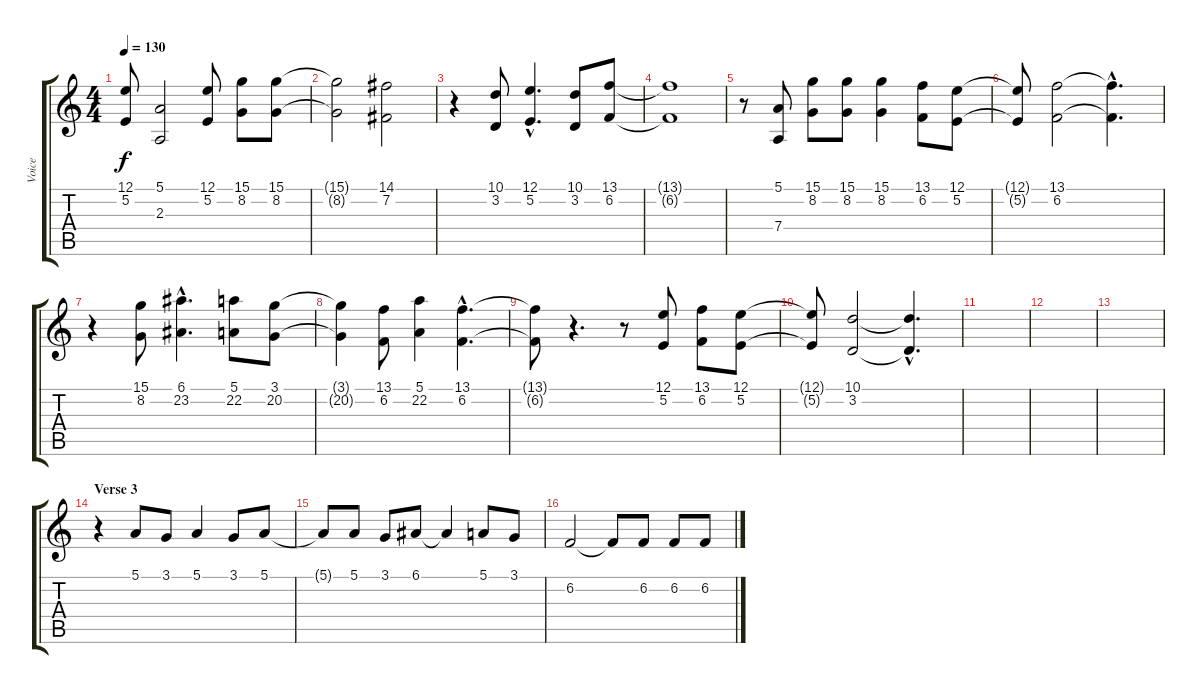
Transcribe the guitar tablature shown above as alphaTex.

\track ("Voice" "Voice") {instrument voiceoohs}
\staff {score tabs}
\tuning (E4 B3 G3 D3 A2 E2) {hide}
\ts (4 4)
\tempo 130
\clef g2
\ks c
(12.1{t} 5.2{t}).8{dy f} (5.1 2.3).2 (12.1 5.2).8 (15.1 8.2).8 (15.1 8.2).8 |
(15.1{t} 8.2{t}).2 (14.1 7.2).2 |
r.4 (10.1 3.2).8 (12.1{hac} 5.2{hac}).4{d} (10.1 3.2).8 (13.1 6.2).8 |
(13.1{t} 6.2{t}).1 |
r.8 (5.1 7.4).8 (15.1 8.2).8 (15.1 8.2).8 (15.1 8.2).4 (13.1 6.2).8 (12.1 5.2).8 |
(12.1{t} 5.2{t}).8 (13.1 6.2).2 (13.1{hac t} 6.2{hac t}).4{d} |
r.4 (15.1 8.2).8 (6.1{hac} 23.2{hac}).4{d} (5.1 22.2).8 (3.1 20.2).8 |
(3.1{t} 20.2{t}).4 (13.1 6.2).8 (5.1 22.2).4 (13.1{hac} 6.2{hac}).4{d} |
(13.1{t} 6.2{t}).8 r.4{d} r.8 (12.1 5.2).8 (13.1 6.2).8 (12.1 5.2).8 |
(12.1{t} 5.2{t}).8 (10.1 3.2).2 (10.1{hac t} 3.2{hac t}).4{d} |
|
|
|
\section ("" "Verse 3")
r.4 5.1.8 3.1.8 5.1.4 3.1.8 5.1.8 |
5.1{t}.8 5.1.8 3.1.8 6.1.8 6.1{t}.4 5.1.8 3.1.8 |
6.2.2 6.2{t}.8 6.2.8 6.2.8 6.2.8
